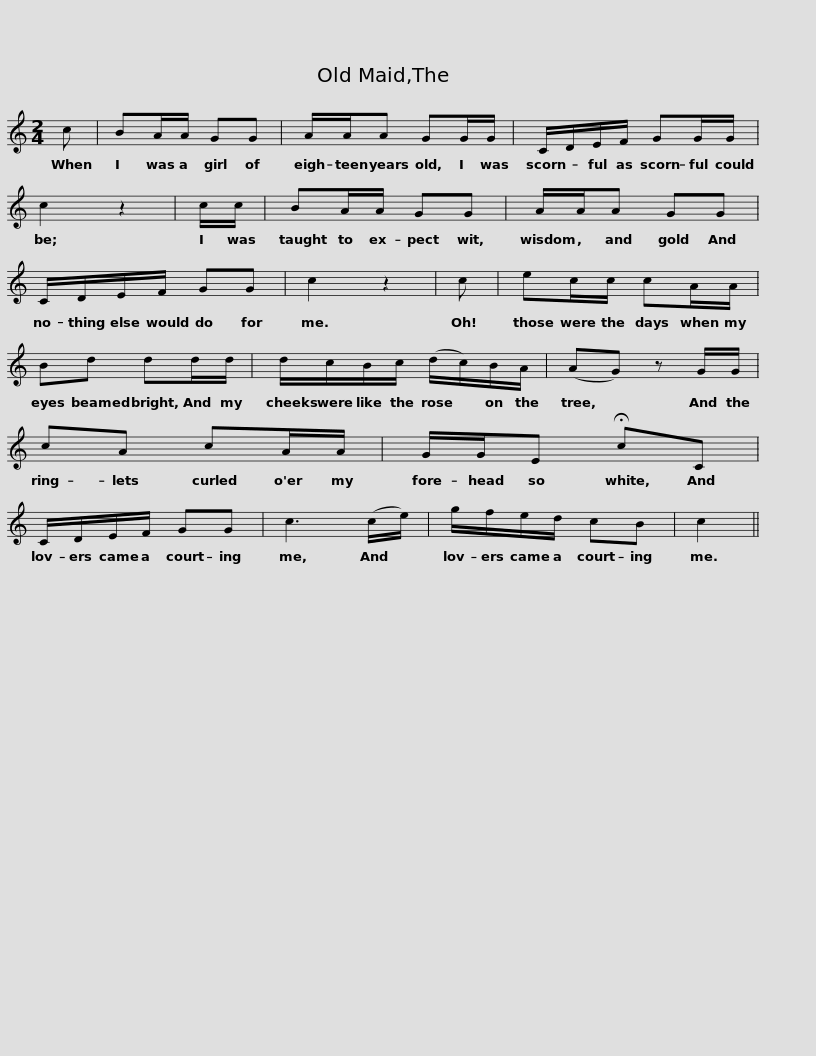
X:1
L:1/8
M:2/4
I:linebreak $
K:C
V:1 treble
V:1
 c | BA/A/ GG | A/A/A GG/G/ | C/D/E/F/ GG/G/ | c2 z2 |$ %5
 c/c/ | BA/A/ GG | A/A/A GG | C/D/E/F/ GG | c2 z2 | %10
 c |$ ec/c/ cA/A/ | Bd dd/d/ | d/c/B/c/ (d/c/)B/A/ | (AG) z G/G/ |$ %15
 cA cA/A/ | G/G/E !fermata!cC | C/D/E/F/ GG | c3 (c/e/) |$ g/f/e/d/ cB | %20
 c2 || %21
